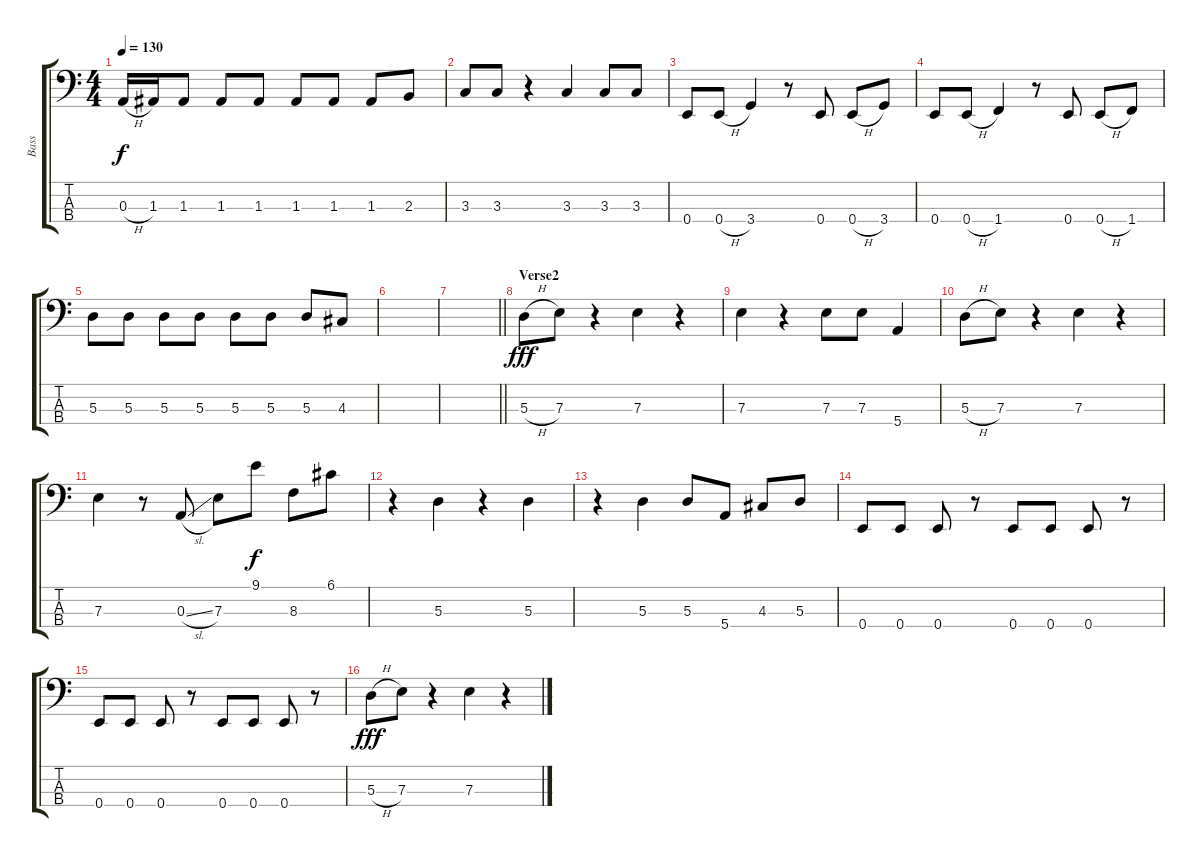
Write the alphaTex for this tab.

\track ("Bass" "Bass") {instrument electricbassfinger}
\staff {score tabs}
\tuning (G2 D2 A1 E1) {hide}
\ts (4 4)
\tempo 130
\clef f4
\ks c
0.3{h}.16{dy f} 1.3.16 1.3.8 1.3.8 1.3.8 1.3.8 1.3.8 1.3.8 2.3.8 |
3.3.8 3.3.8 r.4 3.3.4 3.3.8 3.3.8 |
0.4.8 0.4{h}.8 3.4.4 r.8 0.4.8 0.4{h}.8 3.4.8 |
0.4.8 0.4{h}.8 1.4.4 r.8 0.4.8 0.4{h}.8 1.4.8 |
5.3.8 5.3.8 5.3.8 5.3.8 5.3.8 5.3.8 5.3.8 4.3.8 |
|
\barLineRight lightlight
|
\section ("" "Verse2")
5.3{h}.8{dy fff} 7.3.8 r.4 7.3.4 r.4 |
7.3.4 r.4 7.3.8 7.3.8 5.4.4 |
5.3{h}.8 7.3.8 r.4 7.3.4 r.4 |
7.3.4 r.8 0.3{sl}.8 7.3.8 9.1.8{dy f} 8.3.8 6.1.8 |
r.4 5.3.4 r.4 5.3.4 |
r.4 5.3.4 5.3.8 5.4.8 4.3.8 5.3.8 |
0.4.8 0.4.8 0.4.8 r.8 0.4.8 0.4.8 0.4.8 r.8 |
0.4.8 0.4.8 0.4.8 r.8 0.4.8 0.4.8 0.4.8 r.8 |
5.3{h}.8{dy fff} 7.3.8 r.4 7.3.4 r.4
